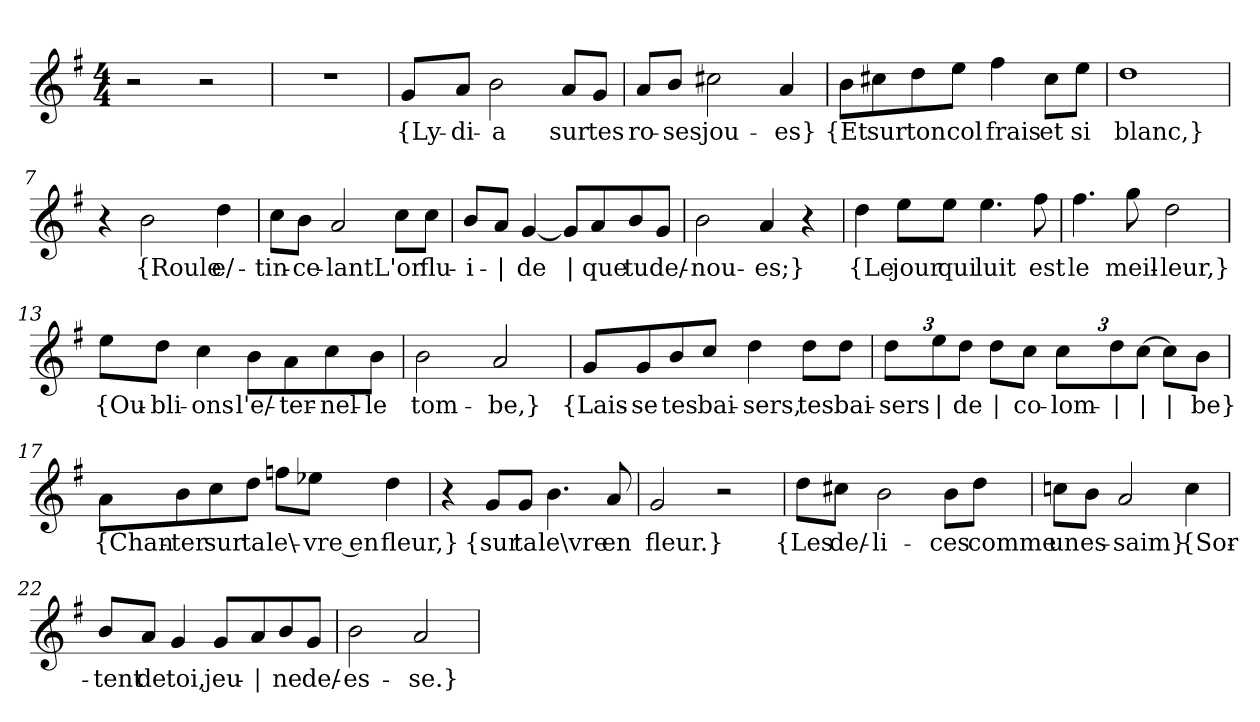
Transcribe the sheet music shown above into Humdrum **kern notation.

**kern	**text
*part1	*part1
*staff1	*staff1
*clefG2	*
*k[f#]	*
*M4/4	*
=1	=1
2r	.
2r	.
=2	=2
1r	.
=3	=3
!	!LO:LY:b
8g/L	{Ly-
!	!LO:LY:b
8a/J	-di-
!	!LO:LY:b
2b\	-a
!	!LO:LY:b
8a/L	sur
!	!LO:LY:b
8g/J	tes
=4	=4
!	!LO:LY:b
8a/L	ro-
!	!LO:LY:b
8b/J	-ses
!	!LO:LY:b
2cc#X\	jou-
!	!LO:LY:b
4a/	-es}
=5	=5
!	!LO:LY:b
8b\L	{Et
!	!LO:LY:b
8cc#X\	sur
!	!LO:LY:b
8dd\	ton
!	!LO:LY:b
8ee\J	col
!	!LO:LY:b
4ff#\	frais
!	!LO:LY:b
8cc#\L	et
!	!LO:LY:b
8ee\J	si
=6	=6
!	!LO:LY:b
1dd	blanc,}
=7	=7
4r	.
!	!LO:LY:b
2b\	{Roule
!	!LO:LY:b
4dd\	e/-
!!LO:LB:g=z
=8	=8
!	!LO:LY:b
8cc\L	-tin-
!	!LO:LY:b
8b\J	-ce-
!	!LO:LY:b
2a/	-lant
!	!LO:LY:b
8cc\L	L'or
!	!LO:LY:b
8cc\J	flu-
=9	=9
!	!LO:LY:b
8b/L	-i-
!	!LO:LY:b
8a/J	|
!	!LO:LY:b
[4g/	-de
!	!LO:LY:b
8g/L]	|
!	!LO:LY:b
8a/	que
!	!LO:LY:b
8b/	tu
!	!LO:LY:b
8g/J	de/-
=10	=10
!	!LO:LY:b
2b\	-nou-
!	!LO:LY:b
4a/	-es;}
4r	.
=11	=11
!	!LO:LY:b
4dd\	{Le
!	!LO:LY:b
8ee\L	jour
!	!LO:LY:b
8ee\J	qui
!	!LO:LY:b
4.ee\	luit
!	!LO:LY:b
8ff#\	est
=12	=12
!	!LO:LY:b
4.ff#\	le
!	!LO:LY:b
8gg\	meil-
!	!LO:LY:b
2dd\	-leur,}
!!LO:LB:g=z
=13	=13
!	!LO:LY:b
8ee\L	{Ou-
!	!LO:LY:b
8dd\J	-bli-
!	!LO:LY:b
4cc\	-ons
!	!LO:LY:b
8b\L	l'e/-
!	!LO:LY:b
8a\	-ter-
!	!LO:LY:b
8cc\	-nel-
!	!LO:LY:b
8b\J	-le
=14	=14
!	!LO:LY:b
2b\	tom-
!	!LO:LY:b
2a/	-be,}
=15	=15
!	!LO:LY:b
8g/L	{Lais-
!	!LO:LY:b
8g/	-se
!	!LO:LY:b
8b/	tes
!	!LO:LY:b
8cc/J	bai-
!	!LO:LY:b
4dd\	-sers,
!	!LO:LY:b
8dd\L	tes
!	!LO:LY:b
8dd\J	bai-
!!LO:LB:g=z
=16	=16
*Xbrackettup	*
!	!LO:LY:b
12dd\L	-sers
!	!LO:LY:b
12ee\	|
!	!LO:LY:b
12dd\J	de
!	!LO:LY:b
8dd\L	|
!	!LO:LY:b
8cc\J	co-
!	!LO:LY:b
12cc\L	-lom-
!	!LO:LY:b
12dd\	|
!	!LO:LY:b
[12cc\J	|
!	!LO:LY:b
8cc\L]	|
!	!LO:LY:b
8b\J	-be}
=17	=17
!	!LO:LY:b
8a\L	{Chan-
!	!LO:LY:b
8b\	-ter
!	!LO:LY:b
8cc\	sur
!	!LO:LY:b
8dd\J	ta
!	!LO:LY:b
8ffn\L	le\-
!	!LO:LY:b
8ee-X\J	-vre en
!	!LO:LY:b
4dd\	fleur,}
=18	=18
4r	.
!	!LO:LY:b
8g/L	{sur
!	!LO:LY:b
8g/J	ta
!	!LO:LY:b
4.b\	le\vre
!	!LO:LY:b
8a/	en
=19	=19
!	!LO:LY:b
2g/	fleur.}
2r	.
!!LO:LB:g=z
=20	=20
!	!LO:LY:b
8dd\L	{Les
!	!LO:LY:b
8cc#X\J	de/-
!	!LO:LY:b
2b\	-li-
!	!LO:LY:b
8b\L	-ces
!	!LO:LY:b
8dd\J	comme
=21	=21
!	!LO:LY:b
8ccn\L	un
!	!LO:LY:b
8b\J	es-
!	!LO:LY:b
2a/	-saim}
!	!LO:LY:b
4cc\	{Sor-
=22	=22
!	!LO:LY:b
8b/L	-tent
!	!LO:LY:b
8a/J	de
!	!LO:LY:b
4g/	toi,
!	!LO:LY:b
8g/L	jeu-
!	!LO:LY:b
8a/	|
!	!LO:LY:b
8b/	-ne
!	!LO:LY:b
8g/J	de/-
=23	=23
!	!LO:LY:b
2b\	-es-
!	!LO:LY:b
2a/	-se.}
=	=
*-	*-
